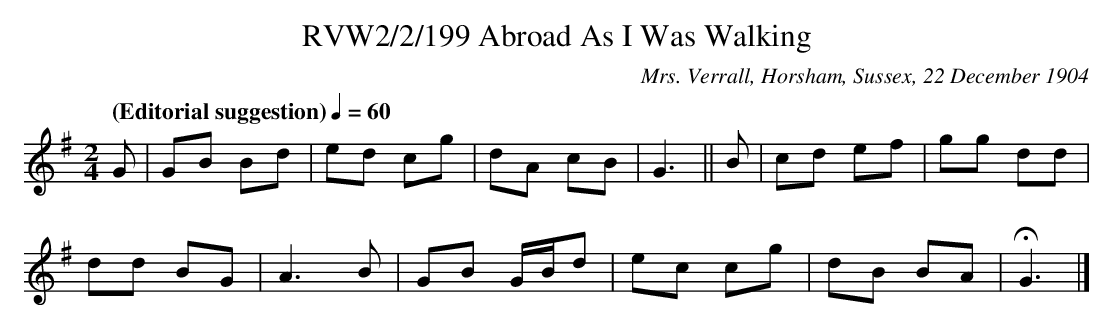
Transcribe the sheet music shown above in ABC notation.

X:1
T:RVW2/2/199 Abroad As I Was Walking
C:Mrs. Verrall, Horsham, Sussex, 22 December 1904
L:1/8
Q: "(Editorial suggestion)" 1/4=60
M:2/4
K:G
G | GB Bd | ed cg | dA cB | G3 || B | cd ef | gg dd |
dd BG | A3 B | GB G/2B/2d | ec cg | dB BA | HG3 |]
